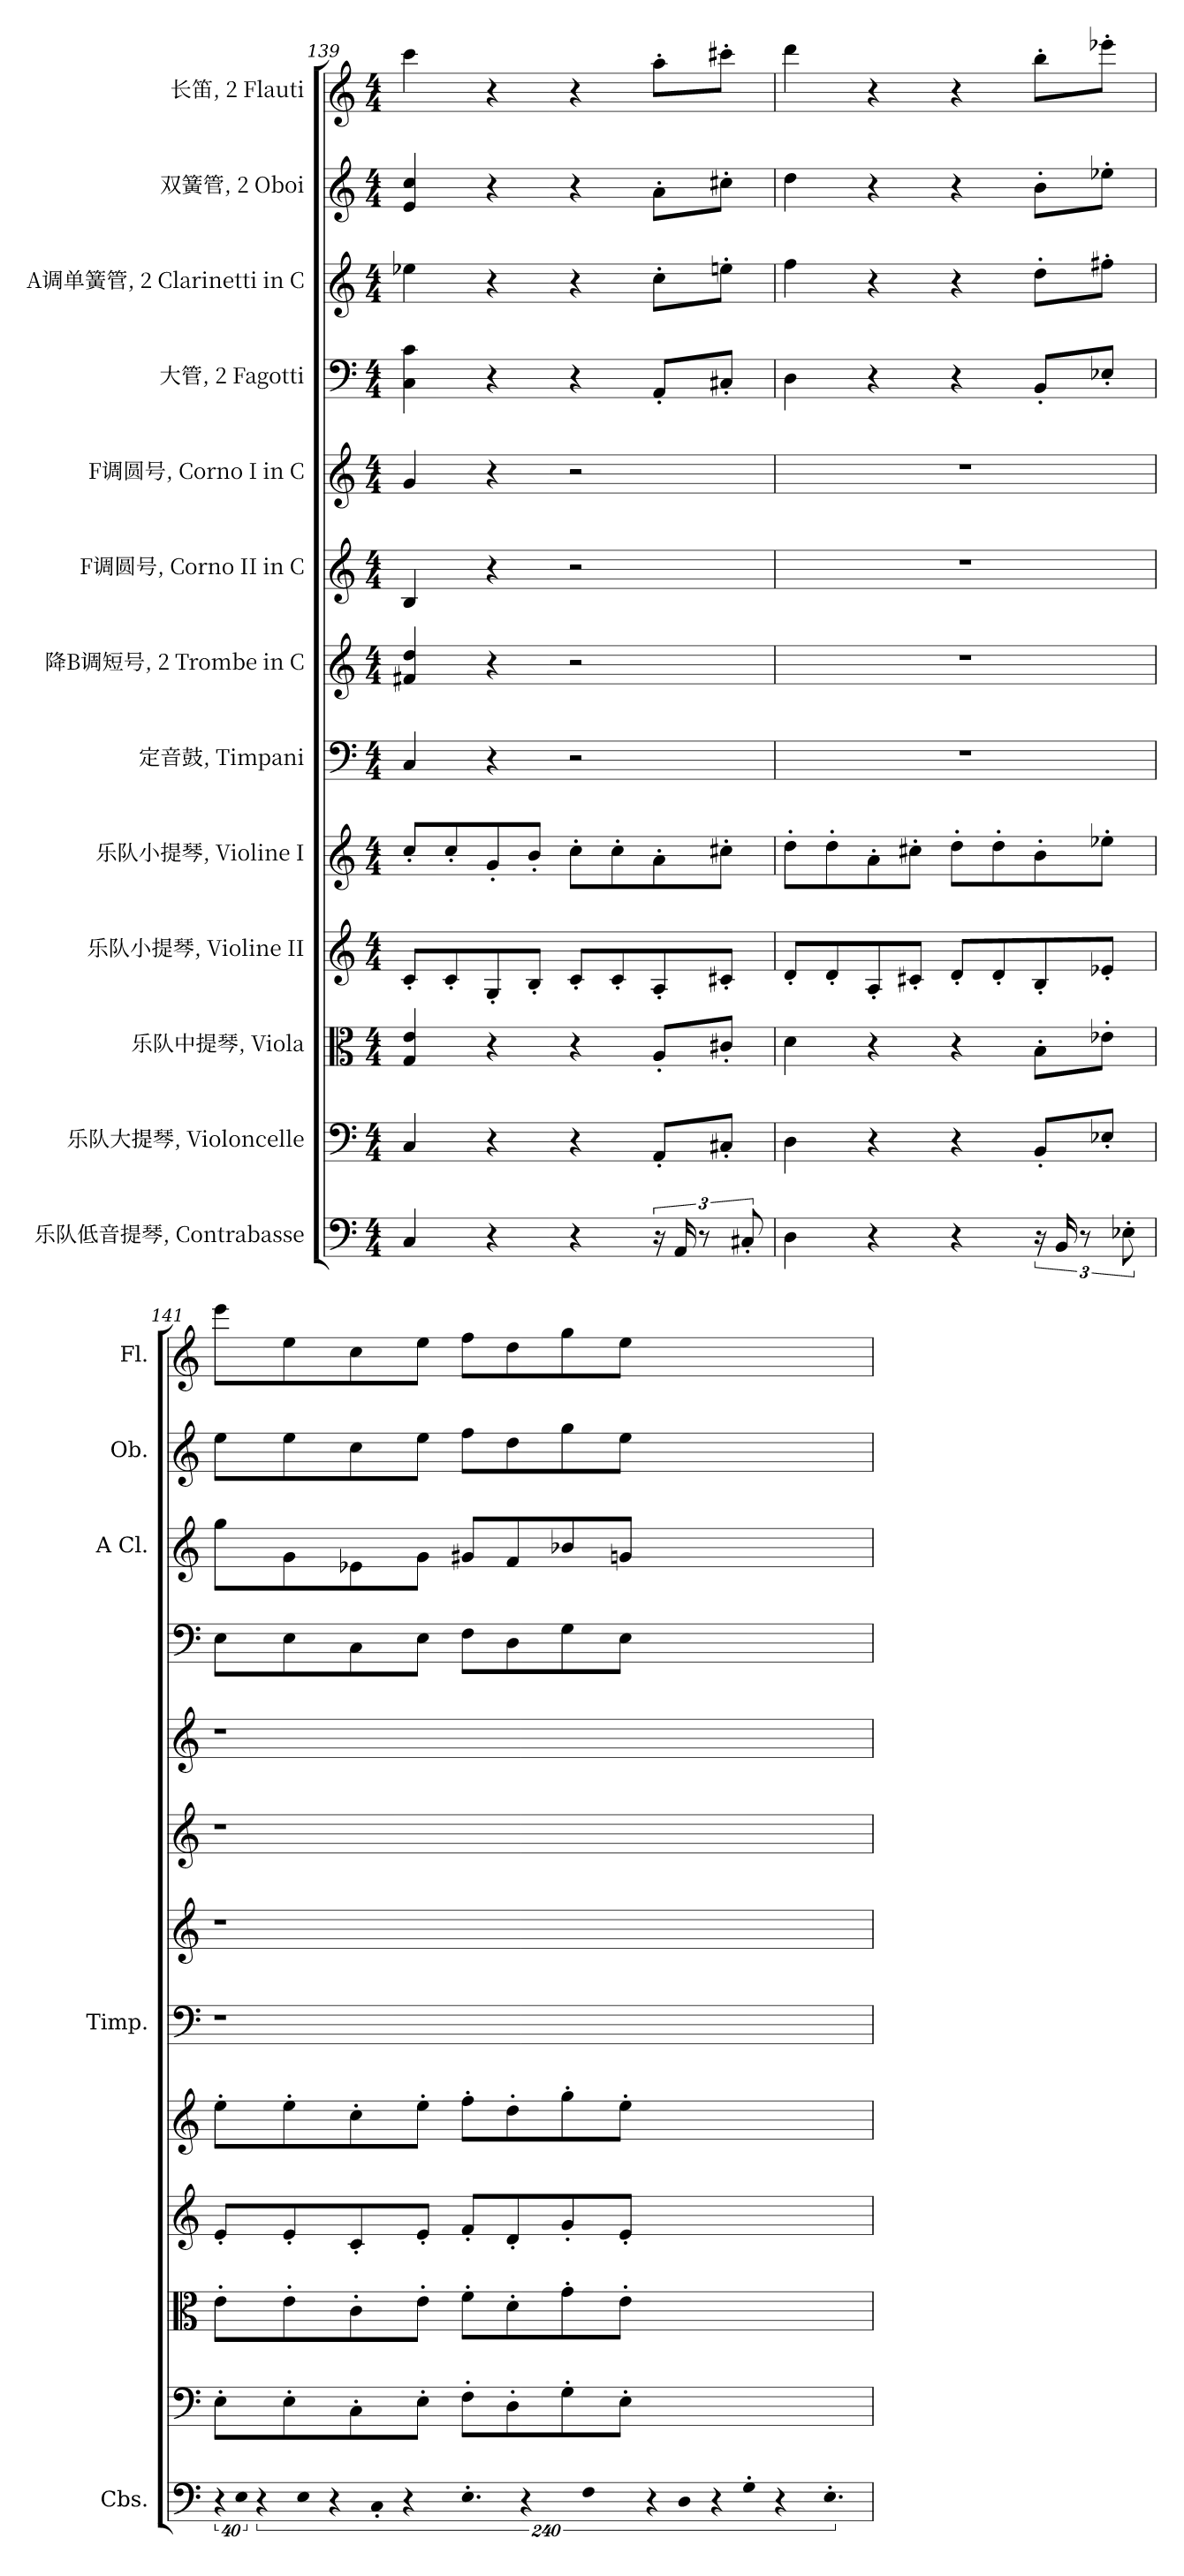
**kern	**kern	**kern	**kern	**kern	**kern	**kern	**kern	**kern	**kern	**kern	**kern	**kern
*part13	*part12	*part11	*part10	*part9	*part8	*part7	*part6	*part5	*part4	*part3	*part2	*part1
*staff13	*staff12	*staff11	*staff10	*staff9	*staff8	*staff7	*staff6	*staff5	*staff4	*staff3	*staff2	*staff1
*I"乐队低音提琴, Contrabasse	*I"乐队大提琴, Violoncelle	*I"乐队中提琴, Viola	*I"乐队小提琴, Violine II	*I"乐队小提琴, Violine I	*I"定音鼓, Timpani	*I"降B调短号, 2 Trombe in C	*I"F调圆号, Corno II in C	*I"F调圆号, Corno I in C	*I"大管, 2 Fagotti	*I"A调单簧管, 2 Clarinetti in C	*I"双簧管, 2 Oboi	*I"长笛, 2 Flauti
*I'Cbs.	*	*	*	*	*I'Timp.	*	*	*	*	*I'A Cl.	*I'Ob.	*I'Fl.
!!LO:PB:g=z
*clefF4	*clefF4	*clefC3	*clefG2	*clefG2	*clefF4	*clefG2	*clefG2	*clefG2	*clefF4	*clefG2	*clefG2	*clefG2
*ITrd7c12	*	*	*	*	*	*ITrd1c2	*ITrd4c7	*ITrd4c7	*	*ITrd2c3	*	*
*k[]	*k[]	*k[]	*k[]	*k[]	*k[]	*k[b-e-]	*k[b-]	*k[b-]	*k[]	*k[f#c#g#]	*k[]	*k[]
*M4/4	*M4/4	*M4/4	*M4/4	*M4/4	*M4/4	*M4/4	*M4/4	*M4/4	*M4/4	*M4/4	*M4/4	*M4/4
*MM198	*MM198	*MM198	*MM198	*MM198	*MM198	*MM198	*MM198	*MM198	*MM198	*MM198	*MM198	*MM198
=139	=139	=139	=139	=139	=139	=139	=139	=139	=139	=139	=139	=139
4CC/	4C/	4G/ 4e/	8c'/L	8cc'/L	4C/	4en/ 4cc/	4E/	4c/	4C\ 4c\	4ccn\	4e/ 4cc/	4ccc\
.	.	.	8c'/	8cc'/	.	.	.	.	.	.	.	.
4r	4r	4r	8G'/	8g'/	4r	4r	4r	4r	4r	4r	4r	4r
.	.	.	8B'/J	8b'/J	.	.	.	.	.	.	.	.
*	*	*	*	*	*	*	*	*	*	*	*	*MM213
4r	4r	4r	8c'/L	8cc'\L	2r	2r	2r	2r	4r	4r	4r	4r
.	.	.	8c'/	8cc'\	.	.	.	.	.	.	.	.
24r	8AA'/L	8A'/L	8A'/	8a'\	.	.	.	.	8AA'/L	8a'\L	8a'\L	8aa'\L
24AAA/	.	.	.	.	.	.	.	.	.	.	.	.
12r	.	.	.	.	.	.	.	.	.	.	.	.
.	8C#X'/J	8c#X'/J	8c#X'/J	8cc#X'\J	.	.	.	.	8C#X'/J	8cc#X'\J	8cc#X'\J	8ccc#X'\J
12CC#X'/	.	.	.	.	.	.	.	.	.	.	.	.
=140	=140	=140	=140	=140	=140	=140	=140	=140	=140	=140	=140	=140
4DD\	4D\	4d\	8d'/L	8dd'\L	1r	1r	1r	1r	4D\	4dd\	4dd\	4ddd\
.	.	.	8d'/	8dd'\	.	.	.	.	.	.	.	.
4r	4r	4r	8A'/	8a'\	.	.	.	.	4r	4r	4r	4r
.	.	.	8c#X'/J	8cc#X'\J	.	.	.	.	.	.	.	.
4r	4r	4r	8d'/L	8dd'\L	.	.	.	.	4r	4r	4r	4r
.	.	.	8d'/	8dd'\	.	.	.	.	.	.	.	.
24r	8BB'/L	8B'\L	8B'/	8b'\	.	.	.	.	8BB'/L	8b'\L	8b'\L	8bb'\L
24BBB/	.	.	.	.	.	.	.	.	.	.	.	.
12r	.	.	.	.	.	.	.	.	.	.	.	.
.	8E-X'/J	8e-X'\J	8e-X'/J	8ee-X'\J	.	.	.	.	8E-X'/J	8dd#X'\J	8ee-X'\J	8eee-X'\J
12EE-X'\	.	.	.	.	.	.	.	.	.	.	.	.
!!LO:PB:g=z
=141	=141	=141	=141	=141	=141	=141	=141	=141	=141	=141	=141	=141
!LO:N:vis=32	!	!	!	!	!	!	!	!	!	!	!	!
640%23r	8E'\L	8e'\L	8e'/L	8ee'\L	1r	1r	1r	1r	8E\L	8ee\L	8ee\L	8eee\L
!LO:N:vis=32	!	!	!	!	!	!	!	!	!	!	!	!
640%23EE\	.	.	.	.	.	.	.	.	.	.	.	.
!LO:N:vis=16	!	!	!	!	!	!	!	!	!	!	!	!
1920%137r	.	.	.	.	.	.	.	.	.	.	.	.
.	8E'\	8e'\	8e'/	8ee'\	.	.	.	.	8E\	8e\	8ee\	8ee\
!LO:N:vis=16	!	!	!	!	!	!	!	!	!	!	!	!
1920%137EE\	.	.	.	.	.	.	.	.	.	.	.	.
!LO:N:vis=16	!	!	!	!	!	!	!	!	!	!	!	!
1920%137r	.	.	.	.	.	.	.	.	.	.	.	.
.	8C'\	8c'\	8c'/	8cc'\	.	.	.	.	8C\	8cn\	8cc\	8cc\
!LO:N:vis=16	!	!	!	!	!	!	!	!	!	!	!	!
1920%137CC'/	.	.	.	.	.	.	.	.	.	.	.	.
!LO:N:vis=32	!	!	!	!	!	!	!	!	!	!	!	!
640%23r	.	.	.	.	.	.	.	.	.	.	.	.
.	8E'\J	8e'\J	8e'/J	8ee'\J	.	.	.	.	8E\J	8e\J	8ee\J	8ee\J
!LO:N:vis=16.	!	!	!	!	!	!	!	!	!	!	!	!
960%103EE'\	.	.	.	.	.	.	.	.	.	.	.	.
.	8F'\L	8f'\L	8f'/L	8ff'\L	.	.	.	.	8F\L	8e#X/L	8ff\L	8ff\L
!LO:N:vis=32	!	!	!	!	!	!	!	!	!	!	!	!
640%23r	.	.	.	.	.	.	.	.	.	.	.	.
!LO:N:vis=32	!	!	!	!	!	!	!	!	!	!	!	!
640%23FF\	.	.	.	.	.	.	.	.	.	.	.	.
!LO:N:vis=16	!	!	!	!	!	!	!	!	!	!	!	!
1920%137r	.	.	.	.	.	.	.	.	.	.	.	.
.	8D'\	8d'\	8d'/	8dd'\	.	.	.	.	8D\	8d/	8dd\	8dd\
!LO:N:vis=16	!	!	!	!	!	!	!	!	!	!	!	!
1920%137DD\	.	.	.	.	.	.	.	.	.	.	.	.
!LO:N:vis=16	!	!	!	!	!	!	!	!	!	!	!	!
1920%137r	.	.	.	.	.	.	.	.	.	.	.	.
.	8G'\	8g'\	8g'/	8gg'\	.	.	.	.	8G\	8gn/	8gg\	8gg\
!LO:N:vis=16	!	!	!	!	!	!	!	!	!	!	!	!
1920%137GG'\	.	.	.	.	.	.	.	.	.	.	.	.
!LO:N:vis=32	!	!	!	!	!	!	!	!	!	!	!	!
640%23r	.	.	.	.	.	.	.	.	.	.	.	.
.	8E'\J	8e'\J	8e'/J	8ee'\J	.	.	.	.	8E\J	8en/J	8ee\J	8ee\J
!LO:N:vis=16.	!	!	!	!	!	!	!	!	!	!	!	!
960%103EE'\	.	.	.	.	.	.	.	.	.	.	.	.
.	960ryy	960ryy	960ryy	960ryy	960ryy	960ryy	960ryy	960ryy	960ryy	960ryy	960ryy	960ryy
=	=	=	=	=	=	=	=	=	=	=	=	=
*-	*-	*-	*-	*-	*-	*-	*-	*-	*-	*-	*-	*-
